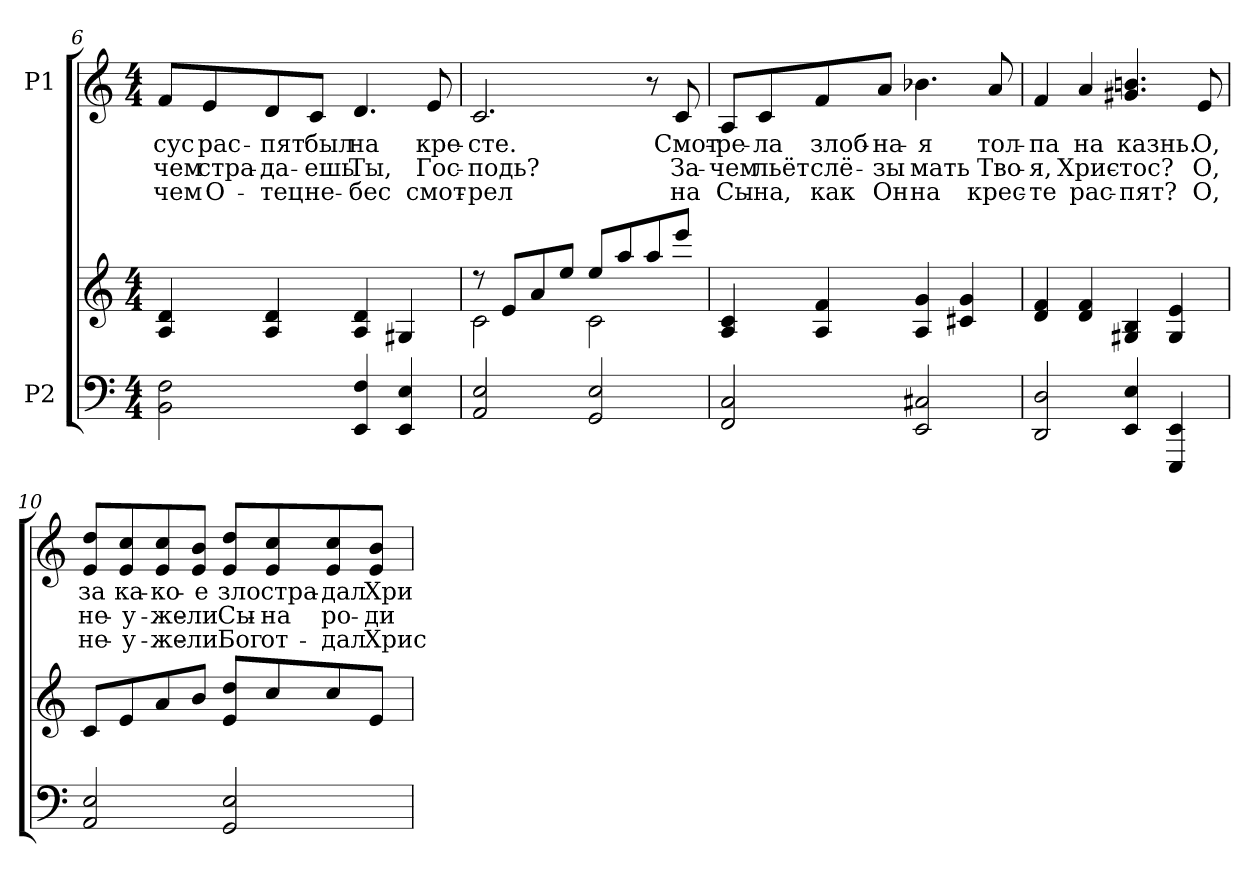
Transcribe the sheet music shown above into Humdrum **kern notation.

**kern	**kern	**kern	**text	**text	**text
*part2	*part2	*part1	*part1	*part1	*part1
*staff3	*staff2	*staff1	*staff1	*staff1	*staff1
*I"P2	*	*I"P1	*	*	*
*clefF4	*clefG2	*clefG2	*	*	*
*k[]	*k[]	*k[]	*	*	*
*C:	*C:	*C:	*	*	*
*M4/4	*M4/4	*M4/4	*	*	*
=6	=6	=6	=6	=6	=6
!	!	!	!LO:LY:b:color=#000000	!LO:LY:b:color=#000000	!LO:LY:b:color=#000000
2BBi\ 2Fi	4Ai/ 4di	8fi/L	-сус	-чем	-чем
!	!	!	!LO:LY:b:color=#000000	!LO:LY:b:color=#000000	!LO:LY:b:color=#000000
.	.	8ei/	рас-	стра-	О-
!	!	!	!LO:LY:b:color=#000000	!LO:LY:b:color=#000000	!LO:LY:b:color=#000000
.	4Ai/ 4di	8di/	-пят	-да-	-тец
!	!	!	!LO:LY:b:color=#000000	!LO:LY:b:color=#000000	!LO:LY:b:color=#000000
.	.	8ci/J	был	-ешь	не-
!	!	!	!LO:LY:b:color=#000000	!LO:LY:b:color=#000000	!LO:LY:b:color=#000000
4EEi/ 4Fi	4Ai/ 4di	4.di/	на	Ты,	-бес
4EEi/ 4Ei	4G#Xi/	.	.	.	.
!	!	!	!LO:LY:b:color=#000000	!LO:LY:b:color=#000000	!LO:LY:b:color=#000000
.	.	8ei/	кре-	Гос-	смот-
=7	=7	=7	=7	=7	=7
*	*^	*	*	*	*
!	!	!	!	!LO:LY:b:color=#000000	!LO:LY:b:color=#000000	!LO:LY:b:color=#000000
2AAi/ 2Ei	8r	2ci\	2.ci/	-сте.	-подь?	-рел
.	8ei/L	.	.	.	.	.
.	8ai/	.	.	.	.	.
.	8eei/J	.	.	.	.	.
2GGi/ 2Ei	8eei/L	2ci\	.	.	.	.
.	8aai/	.	.	.	.	.
.	8aai/	.	8r	.	.	.
!	!	!	!	!LO:LY:b:color=#000000	!LO:LY:b:color=#000000	!LO:LY:b:color=#000000
.	8eeei/J	.	8ci/	Смот-	За-	на
*	*v	*v	*	*	*	*
!!LO:LB:g=z
=8	=8	=8	=8	=8	=8
!	!	!	!LO:LY:b:color=#000000	!LO:LY:b:color=#000000	!LO:LY:b:color=#000000
2FFi/ 2Ci	4Ai/ 4ci	8Ai/L	-ре-	-чем	Сы-
!	!	!	!LO:LY:b:color=#000000	!LO:LY:b:color=#000000	!LO:LY:b:color=#000000
.	.	8ci/	-ла	льёт	-на,
!	!	!	!LO:LY:b:color=#000000	!LO:LY:b:color=#000000	!LO:LY:b:color=#000000
.	4Ai/ 4fi	8fi/	злоб-	слё-	как
!	!	!	!LO:LY:b:color=#000000	!LO:LY:b:color=#000000	!LO:LY:b:color=#000000
.	.	8ai/J	-на-	-зы	Он
!	!	!	!LO:LY:b:color=#000000	!LO:LY:b:color=#000000	!LO:LY:b:color=#000000
2EEi/ 2C#Xi	4Ai/ 4gi	4.b-Xi\	-я	мать	на
.	4c#Xi/ 4gi	.	.	.	.
!	!	!	!LO:LY:b:color=#000000	!LO:LY:b:color=#000000	!LO:LY:b:color=#000000
.	.	8ai/	тол-	Тво-	крес-
=9	=9	=9	=9	=9	=9
!	!	!	!LO:LY:b:color=#000000	!LO:LY:b:color=#000000	!LO:LY:b:color=#000000
2DDi/ 2Di	4di/ 4fi	4fi/	-па	-я,	-те
!	!	!	!LO:LY:b:color=#000000	!LO:LY:b:color=#000000	!LO:LY:b:color=#000000
.	4di/ 4fi	4ai/	на	Хрис-	рас-
!	!	!	!LO:LY:b:color=#000000	!LO:LY:b:color=#000000	!LO:LY:b:color=#000000
4EEi/ 4Ei	4G#Xi/ 4Bi	4.g#Xi/ 4.bni	казнь.	-тос?	-пят?
4EEEi/ 4EEi	4G#i/ 4ei	.	.	.	.
!	!	!	!LO:LY:b:color=#000000	!LO:LY:b:color=#000000	!LO:LY:b:color=#000000
.	.	8ei/	О,	О,	О,
=10	=10	=10	=10	=10	=10
!	!	!	!LO:LY:b:color=#000000	!LO:LY:b:color=#000000	!LO:LY:b:color=#000000
2AAi/ 2Ei	8ci/L	8ei/ 8ddiL	за	не-	не-
!	!	!	!LO:LY:b:color=#000000	!LO:LY:b:color=#000000	!LO:LY:b:color=#000000
.	8ei/	8ei/ 8cci	ка-	-у-	-у-
!	!	!	!LO:LY:b:color=#000000	!LO:LY:b:color=#000000	!LO:LY:b:color=#000000
.	8ai/	8ei/ 8cci	-ко-	-же-	-же-
!	!	!	!LO:LY:b:color=#000000	!LO:LY:b:color=#000000	!LO:LY:b:color=#000000
.	8bi/J	8ei/ 8biJ	-е	-ли	-ли
!	!	!	!LO:LY:b:color=#000000	!LO:LY:b:color=#000000	!LO:LY:b:color=#000000
2GGi/ 2Ei	8ei/ 8ddiL	8ei/ 8ddiL	зло	Сы-	Бог
!	!	!	!LO:LY:b:color=#000000	!LO:LY:b:color=#000000	!LO:LY:b:color=#000000
.	8cci/	8ei/ 8cci	стра-	-на	от-
!	!	!	!LO:LY:b:color=#000000	!LO:LY:b:color=#000000	!LO:LY:b:color=#000000
.	8cci/	8ei/ 8cci	-дал	ро-	-дал
!	!	!	!LO:LY:b:color=#000000	!LO:LY:b:color=#000000	!LO:LY:b:color=#000000
.	8ei/J	8ei/ 8biJ	Хри-	-ди-	Хрис-
=	=	=	=	=	=
*-	*-	*-	*-	*-	*-
